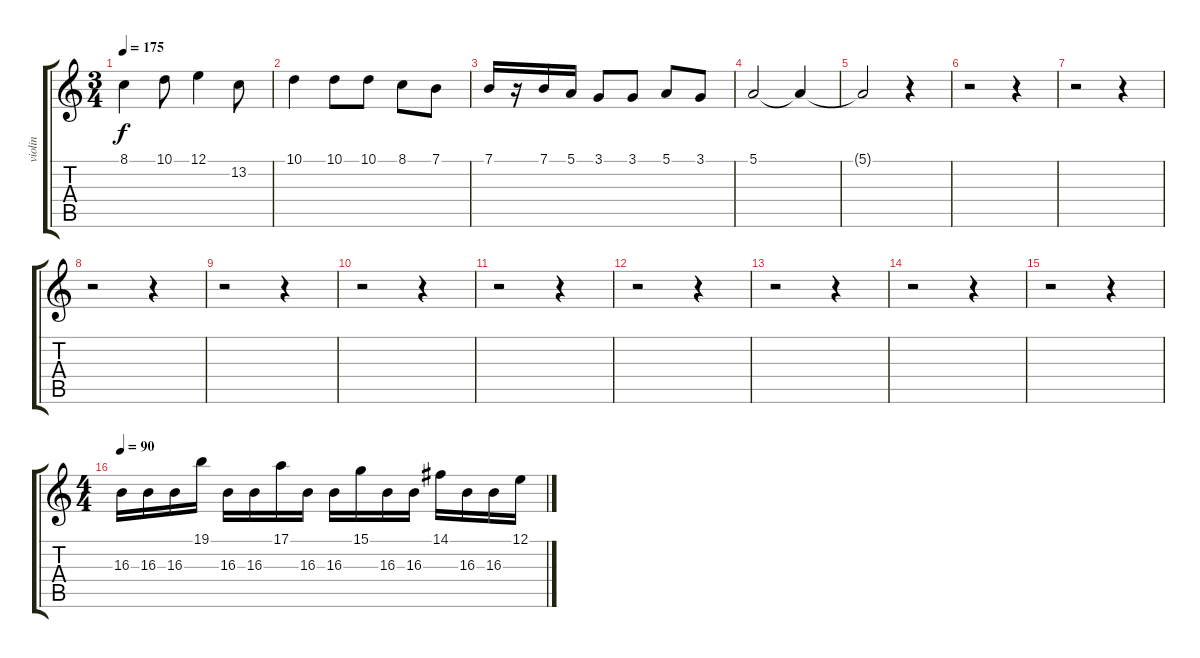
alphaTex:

\track ("violin" "violin") {instrument violin}
\staff {score tabs}
\tuning (E4 B3 G3 D3 A2 E2) {hide}
\ts (3 4)
\tempo 175
\clef g2
\ks c
8.1.4{dy f} 10.1.8 12.1.4 13.2.8 |
10.1.4 10.1.8 10.1.8 8.1.8 7.1.8 |
7.1.16 r.16 7.1.16 5.1.16 3.1.8 3.1.8 5.1.8 3.1.8 |
5.1.2{volume 0} 5.1{t}.4 |
5.1{t}.2 r.4 |
r.2 r.4 |
r.2 r.4 |
r.2 r.4 |
r.2 r.4 |
r.2 r.4 |
r.2 r.4 |
r.2 r.4 |
r.2 r.4 |
r.2 r.4 |
r.2 r.4 |
\ts (4 4)
\tempo 90
16.3.16{volume 12} 16.3.16 16.3.16 19.1.16 16.3.16 16.3.16 17.1.16 16.3.16 16.3.16 15.1.16 16.3.16 16.3.16 14.1.16 16.3.16 16.3.16 12.1.16
